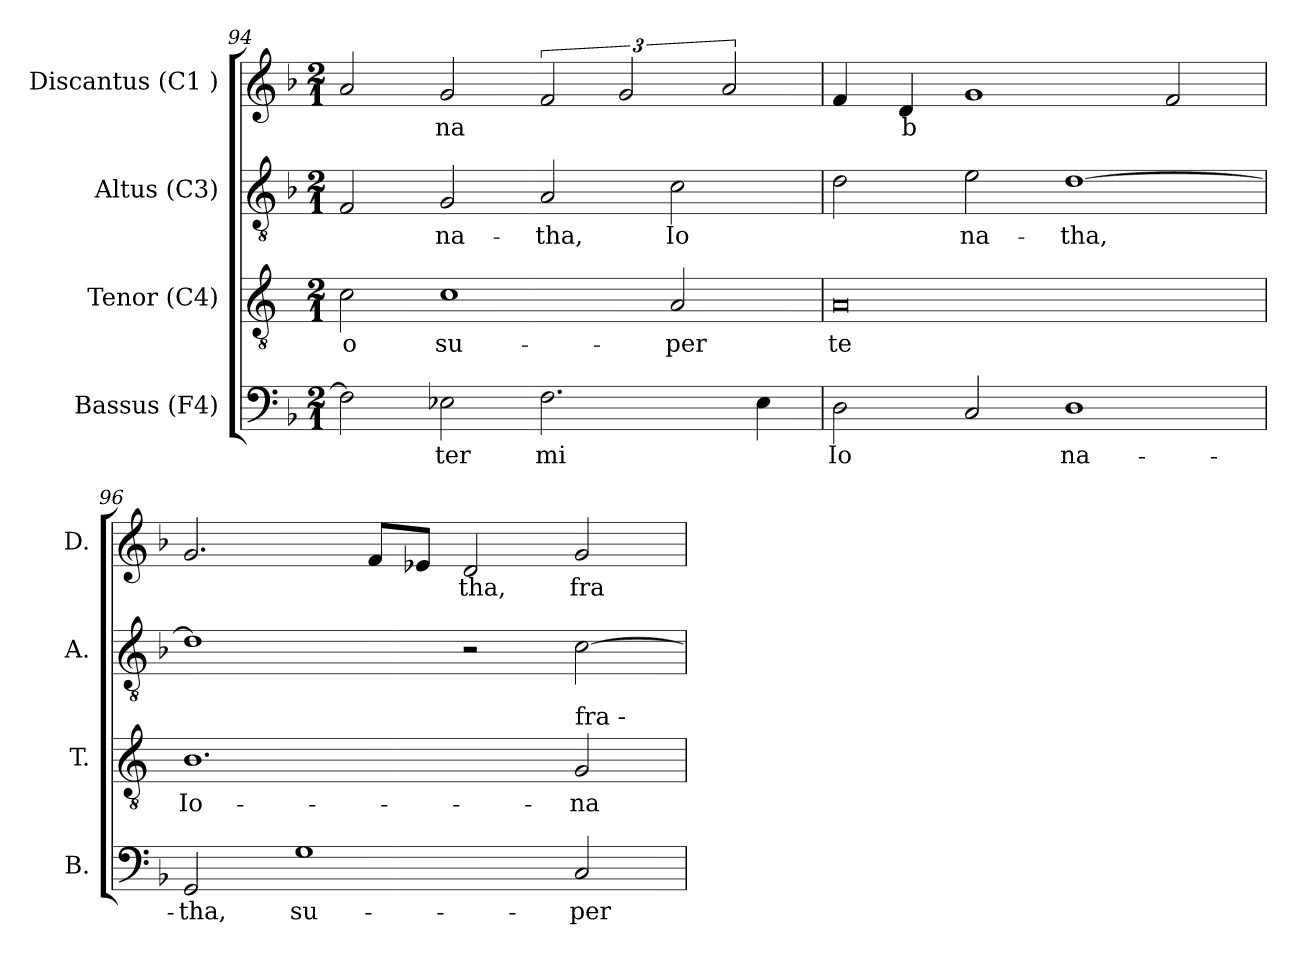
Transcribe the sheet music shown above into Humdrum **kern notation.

**kern	**text	**kern	**text	**kern	**text	**kern	**text
*part4	*part4	*part3	*part3	*part2	*part2	*part1	*part1
*staff4	*staff4	*staff3	*staff3	*staff2	*staff2	*staff1	*staff1
*I"Bassus (F4)	*	*I"Tenor (C4)	*	*I"Altus (C3)	*	*I"Discantus (C1 )	*
*I'B.	*	*I'T.	*	*I'A.	*	*I'D.	*
*clefF4	*	*clefGv2	*	*clefGv2	*	*clefG2	*
*k[b-]	*	*k[]	*	*k[b-]	*	*k[b-]	*
*F:	*	*C:	*	*F:	*	*F:	*
*M2/1	*	*M2/1	*	*M2/1	*	*M2/1	*
=94	=94	=94	=94	=94	=94	=94	=94
!	!LO:LY:b	!	!LO:LY:b:cj	!	!LO:LY:b:cj	!	!LO:LY:b:cj
2F\]	--	2c\	-o	2F/	--	2a/	--
!	!LO:LY:b	!	!LO:LY:b:cj	!	!LO:LY:b:cj	!	!LO:LY:b:cj
2E-X\	-ter	1c	su-	2G/	-na-	2g/	-na-
!	!LO:LY:b	!	!	!	!LO:LY:b:cj	!	!LO:LY:b:cj
2.F\	mi	.	.	2A/	-tha,	3f/	--
!	!	!	!	!	!	!	!LO:LY:b:cj
.	.	.	.	.	.	3g/	--
!	!	!	!LO:LY:b:cj	!	!LO:LY:b:cj	!	!
.	.	2A/	-per	2c\	Io-	.	.
!	!	!	!	!	!	!	!LO:LY:b:cj
.	.	.	.	.	.	3a/	--
!	!LO:LY:b	!	!	!	!	!	!
4E-\	.	.	.	.	.	.	.
=95	=95	=95	=95	=95	=95	=95	=95
!	!LO:LY:b	!	!LO:LY:b:cj	!	!LO:LY:b:cj	!	!LO:LY:b:cj
2D\	Io-	0A	te	2d\	--	4f/	--
!	!	!	!	!	!	!	!LO:LY:b:cj
.	.	.	.	.	.	4d/	-b-
!	!LO:LY:b	!	!	!	!LO:LY:b:cj	!	!LO:LY:b:cj
2C/	--	.	.	2e\	-na-	1g	--
!	!LO:LY:b	!	!	!	!LO:LY:b:cj	!	!
1D	-na-	.	.	[>1d	-tha,	.	.
!	!	!	!	!	!	!	!LO:LY:b:cj
.	.	.	.	.	.	2f/	--
=96	=96	=96	=96	=96	=96	=96	=96
!	!LO:LY:b	!	!LO:LY:b:cj	!	!LO:LY:b:cj	!	!LO:LY:b:cj
2GG/	-tha,	1.B	Io-	1d]	.	2.g/	--
!	!LO:LY:b	!	!	!	!	!	!
1G	su-	.	.	.	.	.	.
!	!	!	!	!	!	!	!LO:LY:b:cj
.	.	.	.	.	.	8f/L	--
!	!	!	!	!	!	!	!LO:LY:b:cj
.	.	.	.	.	.	8e-/J	--
!	!	!	!	!	!	!	!LO:LY:b:cj
.	.	.	.	2r	.	2d/	-tha,
!	!	!LO:TX:a:t=fra -	!	!	!	!	!
!	!LO:LY:b	!	!LO:LY:b:cj	!	!LO:LY:b:cj	!	!LO:LY:b:cj
2C/	-per	2G/	-na-	[<2c\	.	2g/	fra-
=	=	=	=	=	=	=	=
*-	*-	*-	*-	*-	*-	*-	*-
